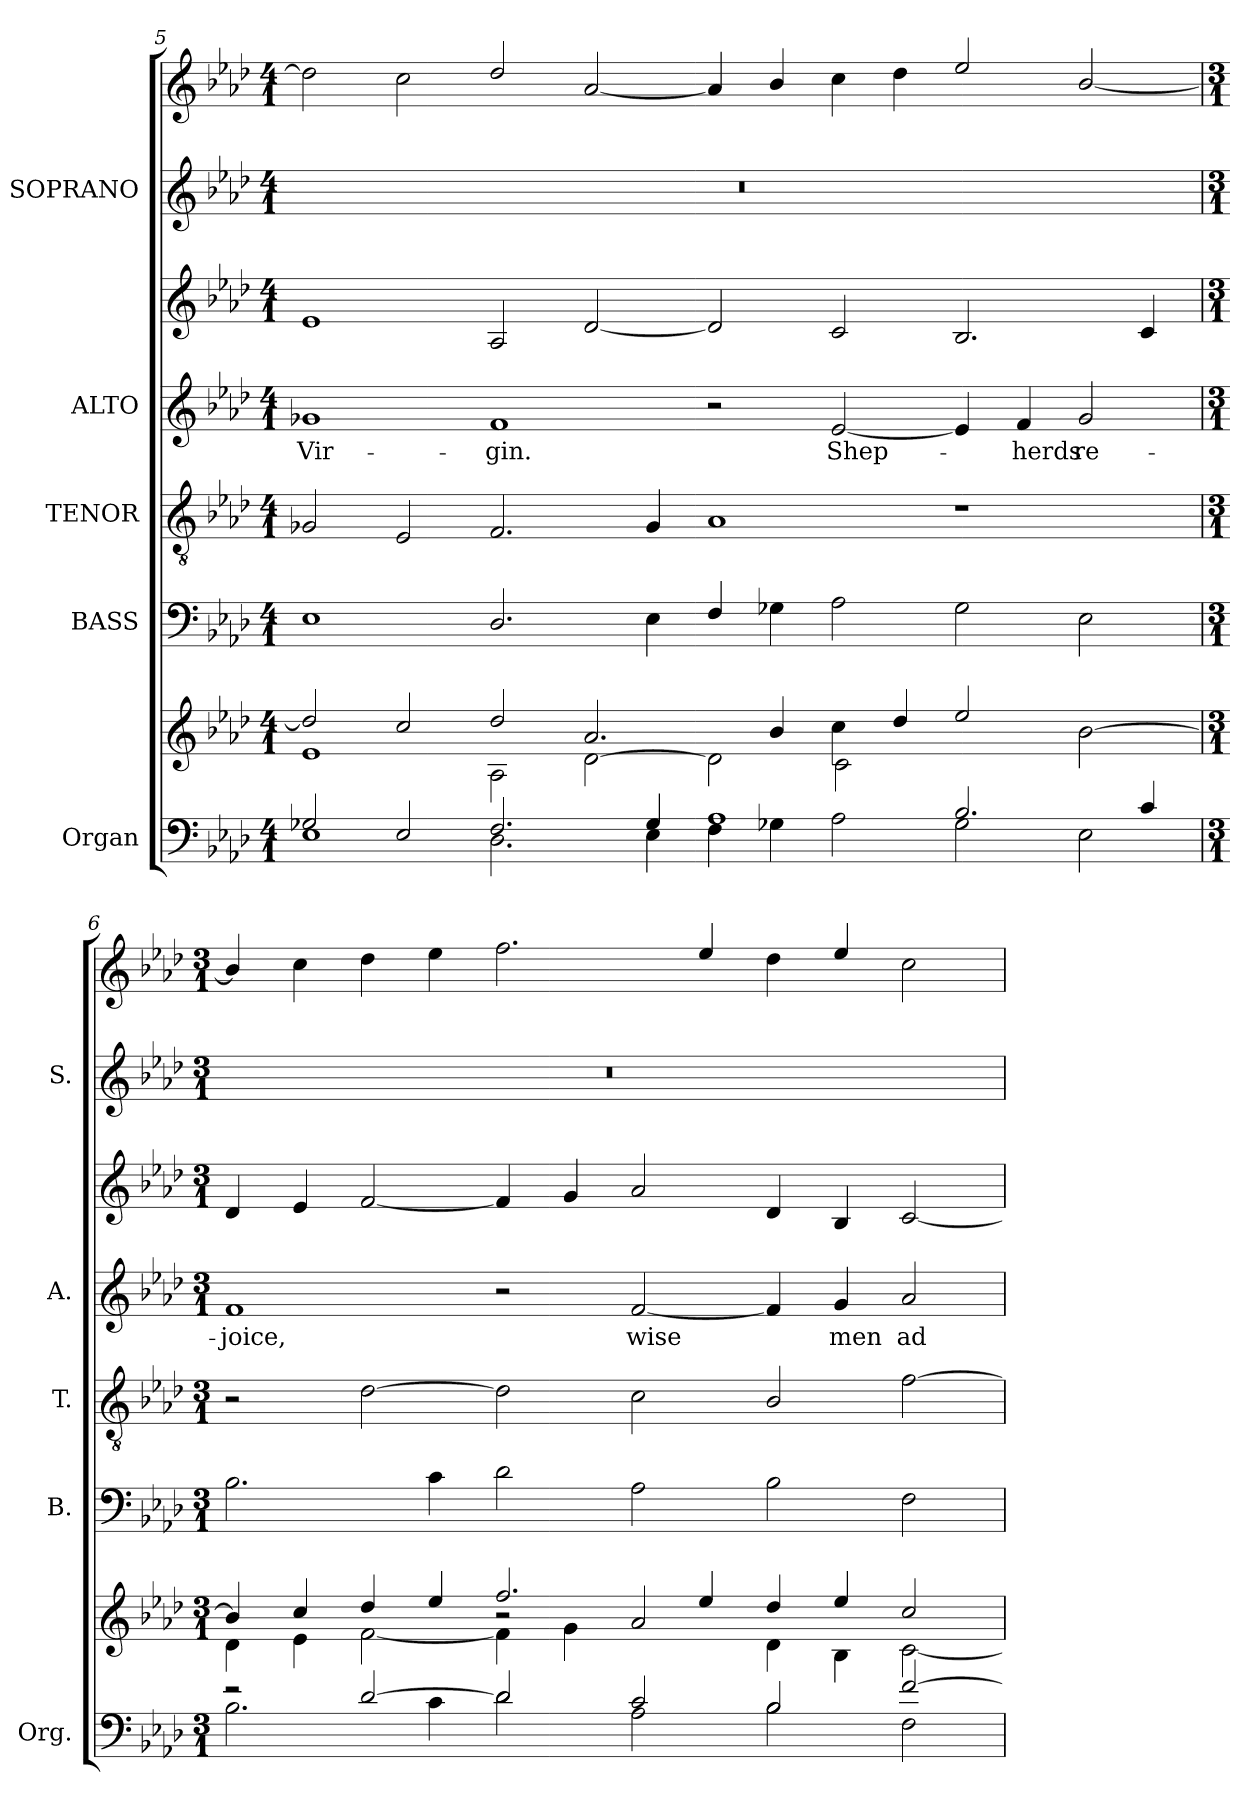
**kern	**kern	**kern	**kern	**kern	**text	**kern	**kern	**kern
*part5	*part5	*part4	*part3	*part2	*part2	*part2	*part1	*part1
*staff8	*staff7	*staff6	*staff5	*staff4	*staff4	*staff3	*staff2	*staff1
*I"Organ	*	*I"BASS	*I"TENOR	*I"ALTO	*	*	*I"SOPRANO	*
*I'Org.	*	*I'B.	*I'T.	*I'A.	*	*	*I'S.	*
!!LO:PB:g=z
*clefF4	*clefG2	*clefF4	*clefGv2	*clefG2	*	*clefG2	*clefG2	*clefG2
*	*	*	*ITrd7c12	*	*	*	*	*
*k[b-e-a-d-]	*k[b-e-a-d-]	*k[b-e-a-d-]	*k[b-e-a-d-]	*k[b-e-a-d-]	*	*k[b-e-a-d-]	*k[b-e-a-d-]	*k[b-e-a-d-]
*A-:	*A-:	*A-:	*A-:	*A-:	*	*A-:	*A-:	*A-:
*M4/1	*M4/1	*M4/1	*M4/1	*M4/1	*	*M4/1	*M4/1	*M4/1
=5	=5	=5	=5	=5	=5	=5	=5	=5
*^	*^	*	*	*	*	*	*	*
*	*^	*	*^	*	*	*	*	*	*	*
!	!	!	!	!	!	!	!	!	!LO:LY:b:color=#000000	!	!LO:N:vis=1	!
2G-Xi/	1E-i	0ryy	2dd-i/]	1ryy	1e-i	1E-i	2GG-Xi/	1g-Xi	Vir-	1e-i	00r	2dd-i\]
2E-i/	.	.	2cci/	.	.	.	2EE-i/	.	.	.	.	2cci\
!	!	!	!	!	!	!	!	!	!LO:LY:b:color=#000000	!	!	!
2.Fi/	2.D-i\	.	2dd-i/	1ryy	2A-i\	2.D-i/	2.FFi/	1fi	-gin.	2A-i/	.	2dd-i/
.	.	.	2.a-i/	.	[2d-i\	.	.	.	.	[2d-i/	.	[2a-i/
4G-i/	4E-i\	.	.	.	.	4E-i\	4GG-i/	.	.	.	.	.
1A-i	4Fi\	1ryy	.	2ryy	2d-i\]	4Fi/	1AA-i	2r	.	2d-i/]	.	4a-i/]
.	4G-Xi\	.	4b-i/	.	.	4G-Xi\	.	.	.	.	.	4b-i/
!	!	!	!	!	!	!	!	!	!LO:LY:b:color=#000000	!	!	!
.	2A-i\	.	4cci\	2ryy	2ci\	2A-i\	.	[2e-i/	Shep-	2ci/	.	4cci\
.	.	.	4dd-i/	.	.	.	.	.	.	.	.	4dd-i\
2.B-i/	2G-i\	2.ryy	2ee-i/	4ryy	2.ryy	2G-i\	1r	4e-i/]	.	2.B-i/	.	2ee-i/
!	!	!	!	!	!	!	!	!	!LO:LY:b:color=#000000	!	!	!
.	.	.	.	4ryy	.	.	.	4fi/	-herds	.	.	.
!	!	!	!	!	!	!	!	!	!LO:LY:b:color=#000000	!	!	!
.	2E-i\	.	[2b-i\	2ryy	.	2E-i\	.	2g-i/	re-	.	.	[2b-i/
4ci/	.	4ryy	.	.	4ryy	.	.	.	.	4ci/	.	.
*v	*v	*v	*	*	*	*	*	*	*	*	*	*
=6	=6	=6	=6	=6	=6	=6	=6	=6	=6	=6
*M3/1	*M3/1	*	*	*M3/1	*M3/1	*M3/1	*	*M3/1	*M3/1	*M3/1
*^	*	*	*	*	*	*	*	*	*	*
*	*^	*	*	*	*	*	*	*	*	*	*
!	!	!	!	!	!	!	!	!	!LO:LY:b:color=#000000	!	!LO:N:vis=1	!
*	*v	*v	*	*	*	*	*	*	*	*	*	*
2r	2.B-i\	4b-i/]	4d-i\	1ryy	2.B-i\	2r	1fi	-joice,	4d-i/	0.r	4b-i/]
.	.	4cci/	4e-i\	.	.	.	.	.	4e-i/	.	4cci\
[2d-i/	.	4dd-i/	[2fi\	.	.	[2D-i\	.	.	[2fi/	.	4dd-i\
.	4ci\	4ee-i/	.	.	4ci\	.	.	.	.	.	4ee-i\
2d-i/]	2d-i\	2.ffi/	4fi\]	2r	2d-i\	2D-i\]	2r	.	4fi/]	.	2.ffi\
.	.	.	4gi\	.	.	.	.	.	4gi/	.	.
!	!	!	!	!	!	!	!	!LO:LY:b:color=#000000	!	!	!
2ci/	2A-i\	.	2a-i/	2ryy	2A-i\	2Ci\	[2fi/	wise	2a-i/	.	.
.	.	4ee-i/	.	.	.	.	.	.	.	.	4ee-i/
2B-i/	2B-i\	4dd-i/	4d-i\	4ryy	2B-i\	2BB-i/	4fi/]	.	4d-i/	.	4dd-i\
!	!	!	!	!	!	!	!	!LO:LY:b:color=#000000	!	!	!
.	.	4ee-i/	4B-i\	4ryy	.	.	4gi/	men	4B-i/	.	4ee-i/
!	!	!	!	!	!	!	!	!LO:LY:b:color=#000000	!	!	!
[2fi/	2Fi\	2cci/	[2ci\	2ryy	2Fi\	[2Fi\	2a-i/	ad-	[2ci/	.	2cci\
*v	*v	*	*	*	*	*	*	*	*	*	*
*	*v	*v	*v	*	*	*	*	*	*	*
=	=	=	=	=	=	=	=	=
*-	*-	*-	*-	*-	*-	*-	*-	*-
